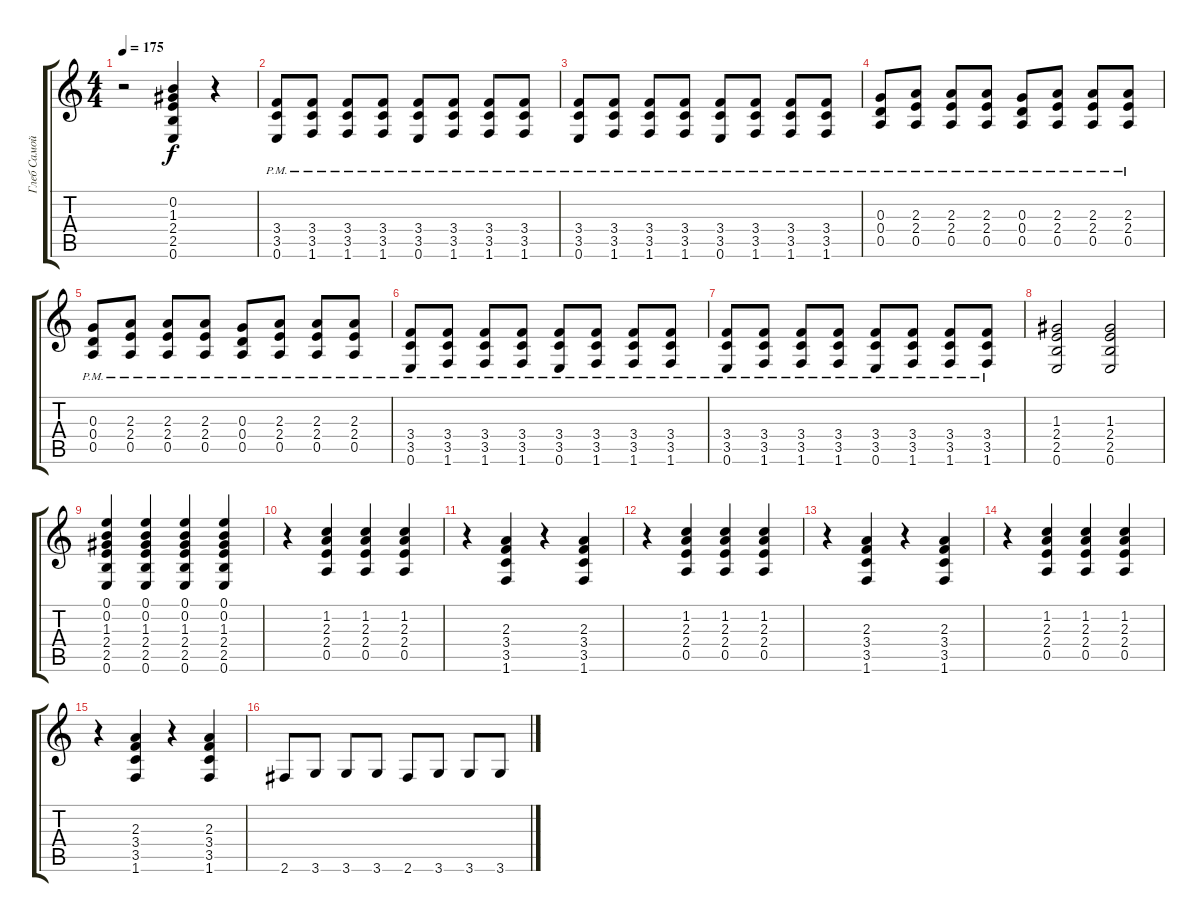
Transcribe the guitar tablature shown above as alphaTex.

\track ("Глеб Самойлов" "Глеб Самой") {instrument distortionguitar}
\staff {score tabs}
\tuning (E4 B3 G3 D3 A2 E2) {hide}
\ts (4 4)
\tempo 175
\clef g2
\ks c
r.2{dy f} (0.2 1.3 2.4 2.5 0.6).4 r.4 |
(3.4{pm} 3.5{pm} 0.6{pm}).8 (3.4{pm} 3.5{pm} 1.6{pm}).8 (3.4{pm} 3.5{pm} 1.6{pm}).8 (3.4{pm} 3.5{pm} 1.6{pm}).8 (3.4{pm} 3.5{pm} 0.6{pm}).8 (3.4{pm} 3.5{pm} 1.6{pm}).8 (3.4{pm} 3.5{pm} 1.6{pm}).8 (3.4{pm} 3.5{pm} 1.6{pm}).8 |
(3.4{pm} 3.5{pm} 0.6{pm}).8 (3.4{pm} 3.5{pm} 1.6{pm}).8 (3.4{pm} 3.5{pm} 1.6{pm}).8 (3.4{pm} 3.5{pm} 1.6{pm}).8 (3.4{pm} 3.5{pm} 0.6{pm}).8 (3.4{pm} 3.5{pm} 1.6{pm}).8 (3.4{pm} 3.5{pm} 1.6{pm}).8 (3.4{pm} 3.5{pm} 1.6{pm}).8 |
(0.3{pm} 0.4{pm} 0.5{pm}).8 (2.3{pm} 2.4{pm} 0.5{pm}).8 (2.3{pm} 2.4{pm} 0.5{pm}).8 (2.3{pm} 2.4{pm} 0.5{pm}).8 (0.3{pm} 0.4{pm} 0.5{pm}).8 (2.3{pm} 2.4{pm} 0.5{pm}).8 (2.3{pm} 2.4{pm} 0.5{pm}).8 (2.3{pm} 2.4{pm} 0.5{pm}).8 |
(0.3{pm} 0.4{pm} 0.5{pm}).8 (2.3{pm} 2.4{pm} 0.5{pm}).8 (2.3{pm} 2.4{pm} 0.5{pm}).8 (2.3{pm} 2.4{pm} 0.5{pm}).8 (0.3{pm} 0.4{pm} 0.5{pm}).8 (2.3{pm} 2.4{pm} 0.5{pm}).8 (2.3{pm} 2.4{pm} 0.5{pm}).8 (2.3{pm} 2.4{pm} 0.5{pm}).8 |
(3.4{pm} 3.5{pm} 0.6{pm}).8 (3.4{pm} 3.5{pm} 1.6{pm}).8 (3.4{pm} 3.5{pm} 1.6{pm}).8 (3.4{pm} 3.5{pm} 1.6{pm}).8 (3.4{pm} 3.5{pm} 0.6{pm}).8 (3.4{pm} 3.5{pm} 1.6{pm}).8 (3.4{pm} 3.5{pm} 1.6{pm}).8 (3.4{pm} 3.5{pm} 1.6{pm}).8 |
(3.4{pm} 3.5{pm} 0.6{pm}).8 (3.4{pm} 3.5{pm} 1.6{pm}).8 (3.4{pm} 3.5{pm} 1.6{pm}).8 (3.4{pm} 3.5{pm} 1.6{pm}).8 (3.4{pm} 3.5{pm} 0.6{pm}).8 (3.4{pm} 3.5{pm} 1.6{pm}).8 (3.4{pm} 3.5{pm} 1.6{pm}).8 (3.4{pm} 3.5{pm} 1.6{pm}).8 |
(1.3 2.4 2.5 0.6).2 (1.3 2.4 2.5 0.6).2 |
(0.1 0.2 1.3 2.4 2.5 0.6).4 (0.1 0.2 1.3 2.4 2.5 0.6).4 (0.1 0.2 1.3 2.4 2.5 0.6).4 (0.1 0.2 1.3 2.4 2.5 0.6).4 |
r.4 (1.2 2.3 2.4 0.5).4 (1.2 2.3 2.4 0.5).4 (1.2 2.3 2.4 0.5).4 |
r.4 (2.3 3.4 3.5 1.6).4 r.4 (2.3 3.4 3.5 1.6).4 |
r.4 (1.2 2.3 2.4 0.5).4 (1.2 2.3 2.4 0.5).4 (1.2 2.3 2.4 0.5).4 |
r.4 (2.3 3.4 3.5 1.6).4 r.4 (2.3 3.4 3.5 1.6).4 |
r.4 (1.2 2.3 2.4 0.5).4 (1.2 2.3 2.4 0.5).4 (1.2 2.3 2.4 0.5).4 |
r.4 (2.3 3.4 3.5 1.6).4 r.4 (2.3 3.4 3.5 1.6).4 |
2.6.8 3.6.8 3.6.8 3.6.8 2.6.8 3.6.8 3.6.8 3.6.8
